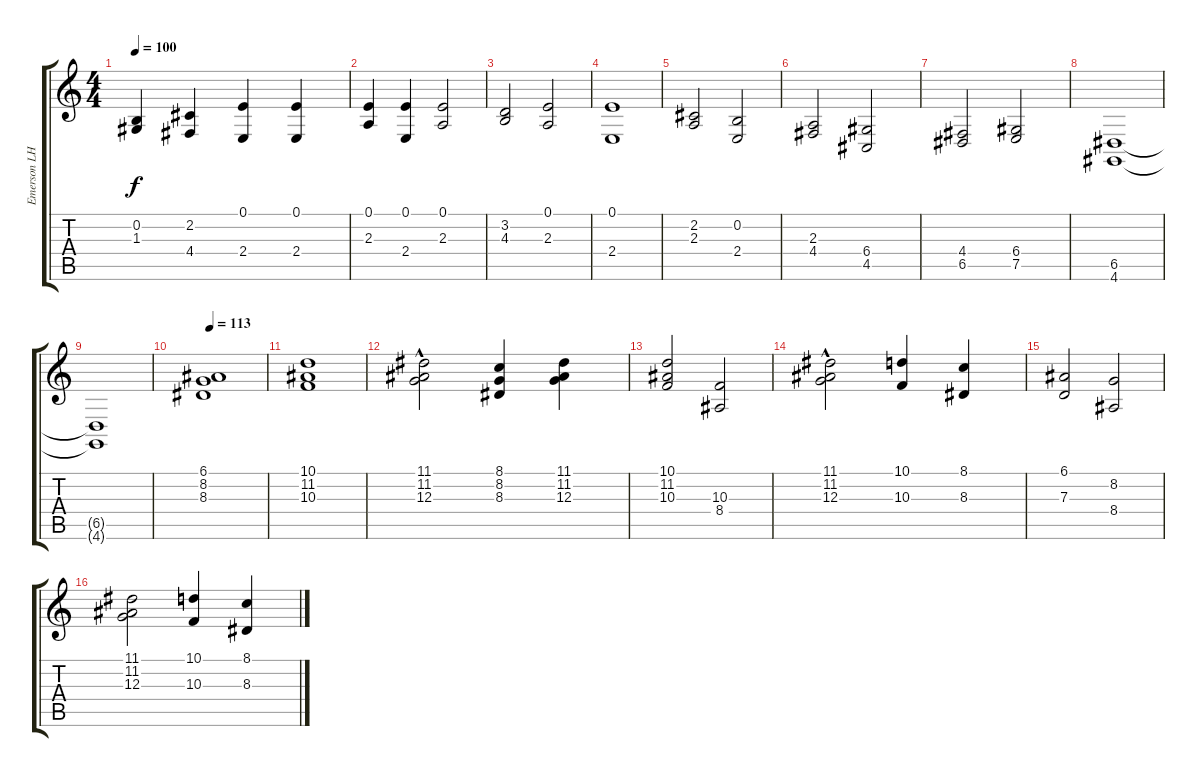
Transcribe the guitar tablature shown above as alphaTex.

\track ("Emerson LH" "Emerson LH") {instrument percussiveorgan}
\staff {score tabs}
\tuning (E4 B3 G3 D3 A2 E2) {hide}
\ts (4 4)
\tempo 100
\clef g2
\ks c
(0.2 1.3).4{dy f} (2.2 4.4).4 (0.1 2.4).4 (0.1 2.4).4 |
(0.1 2.3).4 (0.1 2.4).4 (0.1 2.3).2 |
(3.2 4.3).2 (0.1 2.3).2 |
(0.1 2.4).1 |
(2.2 2.3).2 (0.2 2.4).2 |
(2.3 4.4).2 (6.4 4.5).2 |
(4.4 6.5).2 (6.4 7.5).2 |
(6.5 4.6).1 |
(6.5{t} 4.6{t}).1 |
\tempo 113
(6.1 8.2 8.3).1 |
(10.1 11.2 10.3).1 |
(11.1{hac} 11.2{hac} 12.3).2 (8.1 8.2 8.3).4 (11.1 11.2 12.3).4 |
(10.1 11.2 10.3).2 (10.3 8.4).2 |
(11.1{hac} 11.2{hac} 12.3).2 (10.1 10.3).4 (8.1 8.3).4 |
(6.1 7.3).2 (8.2 8.4).2 |
(11.1 11.2 12.3).2 (10.1 10.3).4 (8.1 8.3).4
